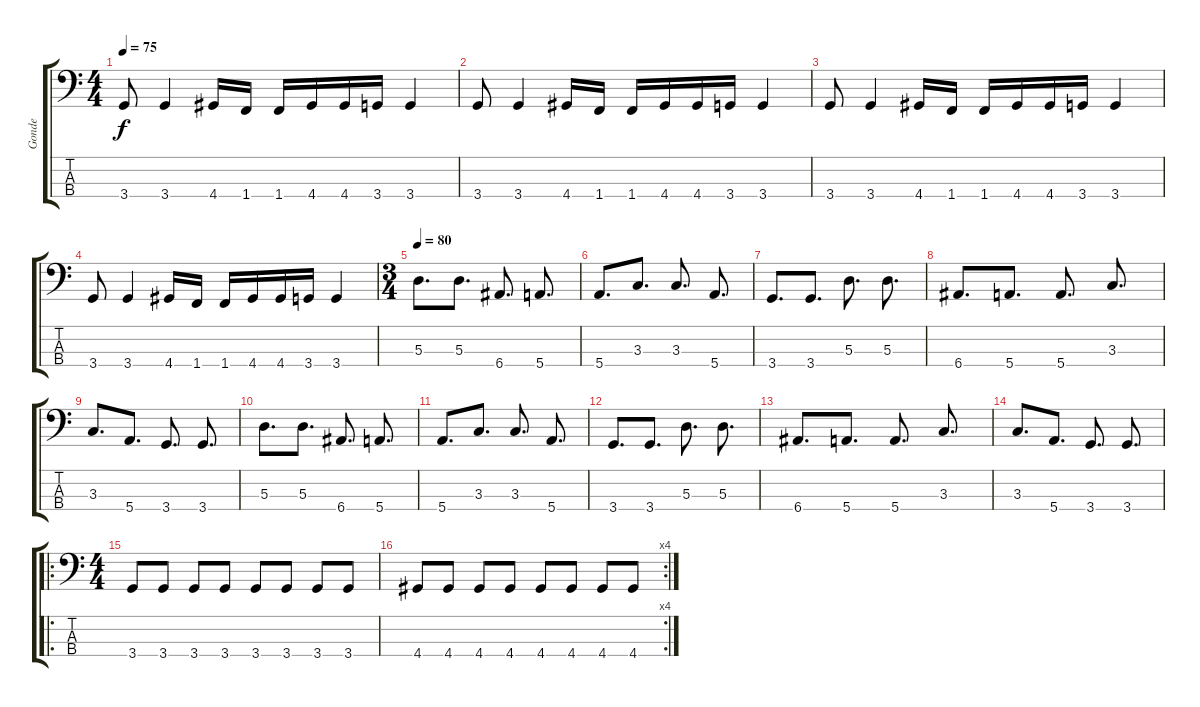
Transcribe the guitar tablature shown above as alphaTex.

\track ("Gonde" "Gonde") {instrument electricbasspick}
\staff {score tabs}
\tuning (G2 D2 A1 E1) {hide}
\ts (4 4)
\tempo 75
\clef f4
\ks c
3.4.8{dy f} 3.4.4 4.4.16 1.4.16 1.4.16 4.4.16 4.4.16 3.4.16 3.4.4 |
3.4.8 3.4.4 4.4.16 1.4.16 1.4.16 4.4.16 4.4.16 3.4.16 3.4.4 |
3.4.8 3.4.4 4.4.16 1.4.16 1.4.16 4.4.16 4.4.16 3.4.16 3.4.4 |
3.4.8 3.4.4 4.4.16 1.4.16 1.4.16 4.4.16 4.4.16 3.4.16 3.4.4 |
\ts (3 4)
\tempo 80
5.3.8{d} 5.3.8{d} 6.4.8{d} 5.4.8{d} |
5.4.8{d} 3.3.8{d} 3.3.8{d} 5.4.8{d} |
3.4.8{d} 3.4.8{d} 5.3.8{d} 5.3.8{d} |
6.4.8{d} 5.4.8{d} 5.4.8{d} 3.3.8{d} |
3.3.8{d} 5.4.8{d} 3.4.8{d} 3.4.8{d} |
5.3.8{d} 5.3.8{d} 6.4.8{d} 5.4.8{d} |
5.4.8{d} 3.3.8{d} 3.3.8{d} 5.4.8{d} |
3.4.8{d} 3.4.8{d} 5.3.8{d} 5.3.8{d} |
6.4.8{d} 5.4.8{d} 5.4.8{d} 3.3.8{d} |
3.3.8{d} 5.4.8{d} 3.4.8{d} 3.4.8{d} |
\ro
\ts (4 4)
3.4.8 3.4.8 3.4.8 3.4.8 3.4.8 3.4.8 3.4.8 3.4.8 |
\rc 4
4.4.8 4.4.8 4.4.8 4.4.8 4.4.8 4.4.8 4.4.8 4.4.8
